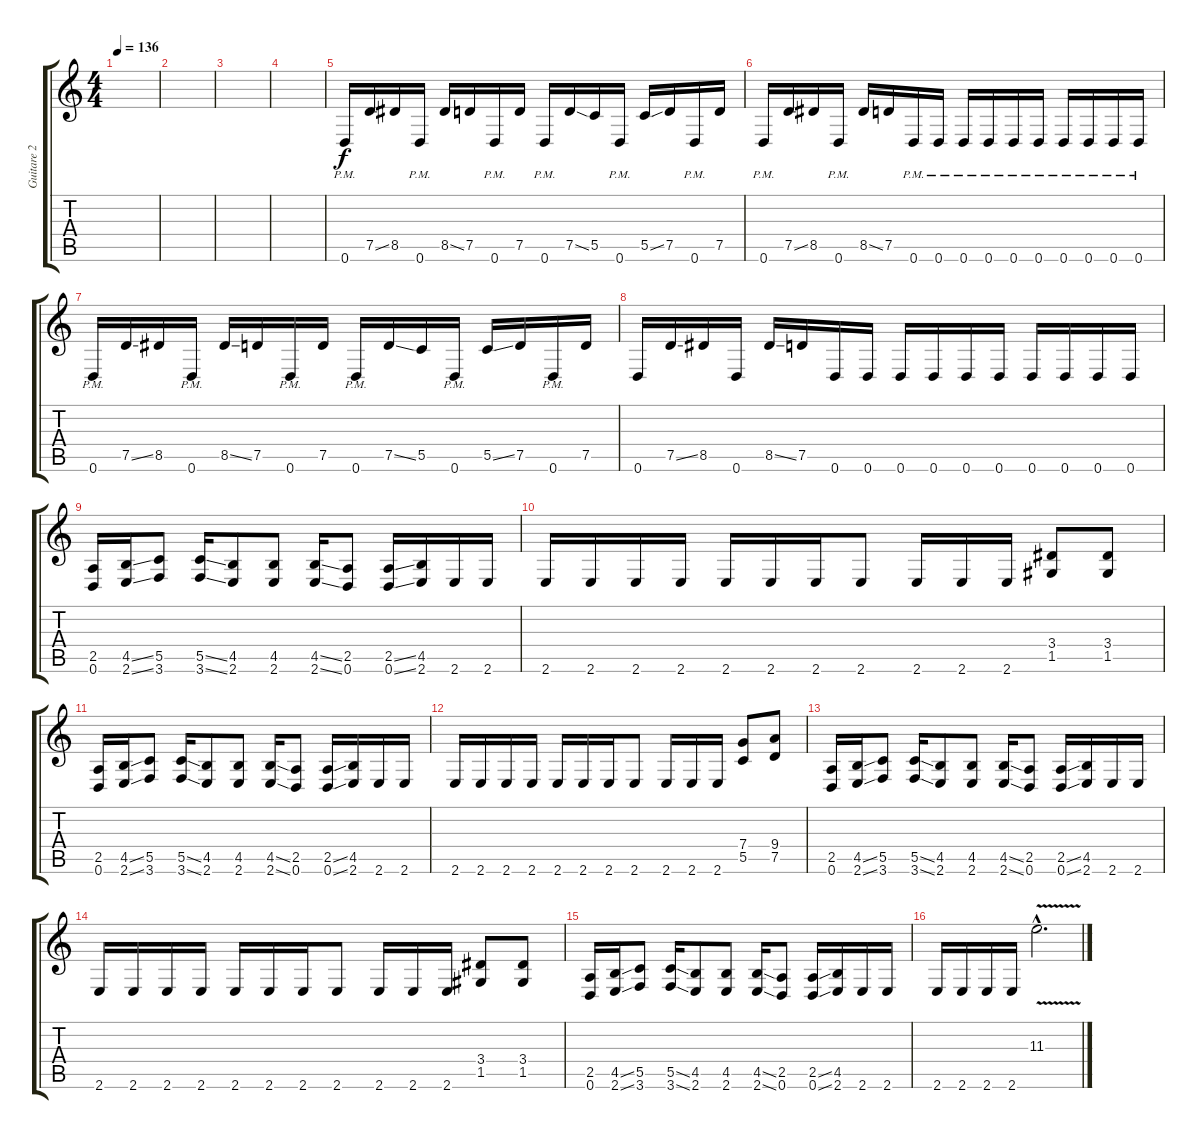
\track ("Guitare 2" "Guitare 2") {instrument distortionguitar}
\staff {score tabs}
\tuning (D4 A3 F3 C3 G2 D2) {hide}
\ts (4 4)
\tempo 136
\clef g2
\ks c
|
|
|
|
0.6{pm}.16 7.5{ss}.16 8.5.16 0.6{pm}.16 8.5{ss}.16 7.5.16 0.6{pm}.16 7.5.16 0.6{pm}.16 7.5{ss}.16 5.5.16 0.6{pm}.16 5.5{ss}.16 7.5.16 0.6{pm}.16 7.5.16 |
0.6{pm}.16 7.5{ss}.16 8.5.16 0.6{pm}.16 8.5{ss}.16 7.5.16 0.6{pm}.16 0.6{pm}.16 0.6{pm}.16 0.6{pm}.16 0.6{pm}.16 0.6{pm}.16 0.6{pm}.16 0.6{pm}.16 0.6{pm}.16 0.6{pm}.16 |
0.6{pm}.16 7.5{ss}.16 8.5.16 0.6{pm}.16 8.5{ss}.16 7.5.16 0.6{pm}.16 7.5.16 0.6{pm}.16 7.5{ss}.16 5.5.16 0.6{pm}.16 5.5{ss}.16 7.5.16 0.6{pm}.16 7.5.16 |
0.6.16 7.5{ss}.16 8.5.16 0.6.16 8.5{ss}.16 7.5.16 0.6.16 0.6.16 0.6.16 0.6.16 0.6.16 0.6.16 0.6.16 0.6.16 0.6.16 0.6.16 |
(2.5 0.6).16 (4.5{ss} 2.6{ss}).16 (5.5 3.6).8 (5.5{ss} 3.6{ss}).16 (4.5 2.6).8 (4.5 2.6).8 (4.5{ss} 2.6{ss}).16 (2.5 0.6).8 (2.5{ss} 0.6{ss}).16 (4.5 2.6).16 2.6.16 2.6.16 |
2.6.16 2.6.16 2.6.16 2.6.16 2.6.16 2.6.16 2.6.16 2.6.8 2.6.16 2.6.16 2.6.16 (3.4 1.5).8 (3.4 1.5).8 |
(2.5 0.6).16 (4.5{ss} 2.6{ss}).16 (5.5 3.6).8 (5.5{ss} 3.6{ss}).16 (4.5 2.6).8 (4.5 2.6).8 (4.5{ss} 2.6{ss}).16 (2.5 0.6).8 (2.5{ss} 0.6{ss}).16 (4.5 2.6).16 2.6.16 2.6.16 |
2.6.16 2.6.16 2.6.16 2.6.16 2.6.16 2.6.16 2.6.16 2.6.8 2.6.16 2.6.16 2.6.16 (7.4 5.5).8 (9.4 7.5).8 |
(2.5 0.6).16 (4.5{ss} 2.6{ss}).16 (5.5 3.6).8 (5.5{ss} 3.6{ss}).16 (4.5 2.6).8 (4.5 2.6).8 (4.5{ss} 2.6{ss}).16 (2.5 0.6).8 (2.5{ss} 0.6{ss}).16 (4.5 2.6).16 2.6.16 2.6.16 |
2.6.16 2.6.16 2.6.16 2.6.16 2.6.16 2.6.16 2.6.16 2.6.8 2.6.16 2.6.16 2.6.16 (3.4 1.5).8 (3.4 1.5).8 |
(2.5 0.6).16 (4.5{ss} 2.6{ss}).16 (5.5 3.6).8 (5.5{ss} 3.6{ss}).16 (4.5 2.6).8 (4.5 2.6).8 (4.5{ss} 2.6{ss}).16 (2.5 0.6).8 (2.5{ss} 0.6{ss}).16 (4.5 2.6).16 2.6.16 2.6.16 |
2.6.16 2.6.16 2.6.16 2.6.16 11.3{v hac}.2{d}
